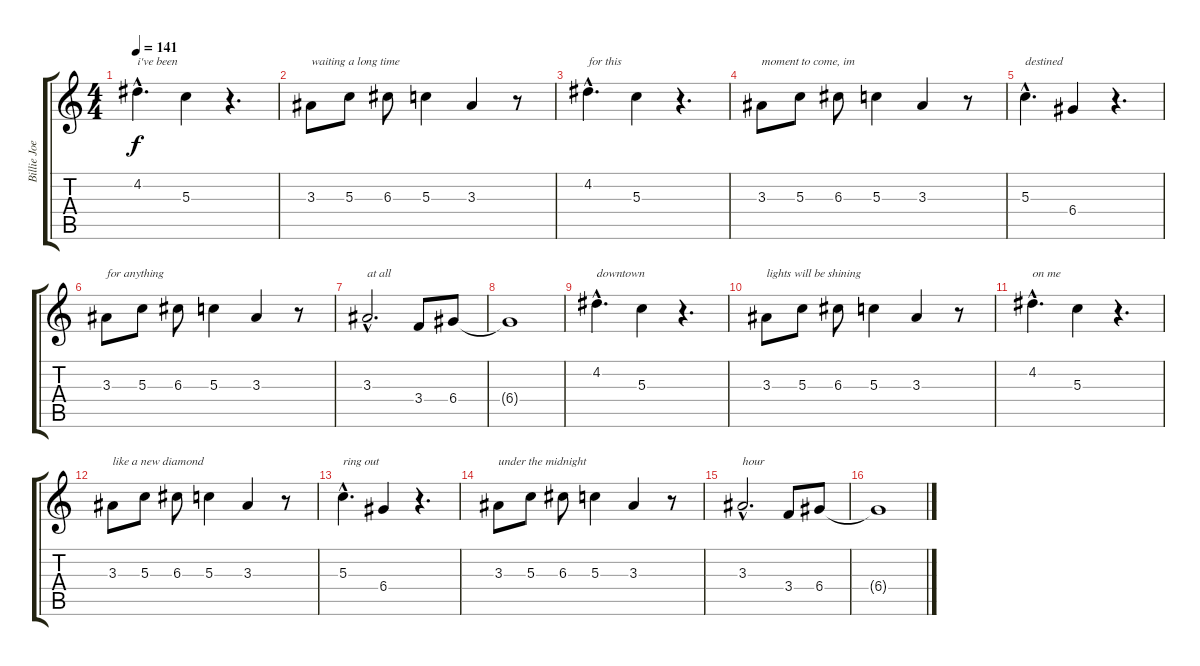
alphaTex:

\track ("Billie Joe (Vocals)" "Billie Joe") {instrument overdrivenguitar}
\staff {score tabs}
\tuning (E4 B3 G3 D3 A2 E2) {hide}
\ts (4 4)
\tempo 141
\clef g2
\ks c
4.2{hac}.4{d txt "i've been" dy f instrument overdrivenguitar} 5.3.4 r.4{d} |
3.3.8{txt "waiting a long time"} 5.3.8 6.3.8 5.3.4 3.3.4 r.8 |
4.2{hac}.4{d txt "for this"} 5.3.4 r.4{d} |
3.3.8{txt "moment to come, im"} 5.3.8 6.3.8 5.3.4 3.3.4 r.8 |
5.3{hac}.4{d txt "destined"} 6.4.4 r.4{d} |
3.3.8{txt "for anything "} 5.3.8 6.3.8 5.3.4 3.3.4 r.8 |
3.3{hac}.2{d txt "at all"} 3.4.8 6.4.8 |
6.4{t}.1 |
4.2{hac}.4{d txt "downtown"} 5.3.4 r.4{d} |
3.3.8{txt "lights will be shining"} 5.3.8 6.3.8 5.3.4 3.3.4 r.8 |
4.2{hac}.4{d txt "on me"} 5.3.4 r.4{d} |
3.3.8{txt "like a new diamond "} 5.3.8 6.3.8 5.3.4 3.3.4 r.8 |
5.3{hac}.4{d txt "ring out"} 6.4.4 r.4{d} |
3.3.8{txt "under the midnight "} 5.3.8 6.3.8 5.3.4 3.3.4 r.8 |
3.3{hac}.2{d txt "hour"} 3.4.8 6.4.8 |
6.4{t}.1
